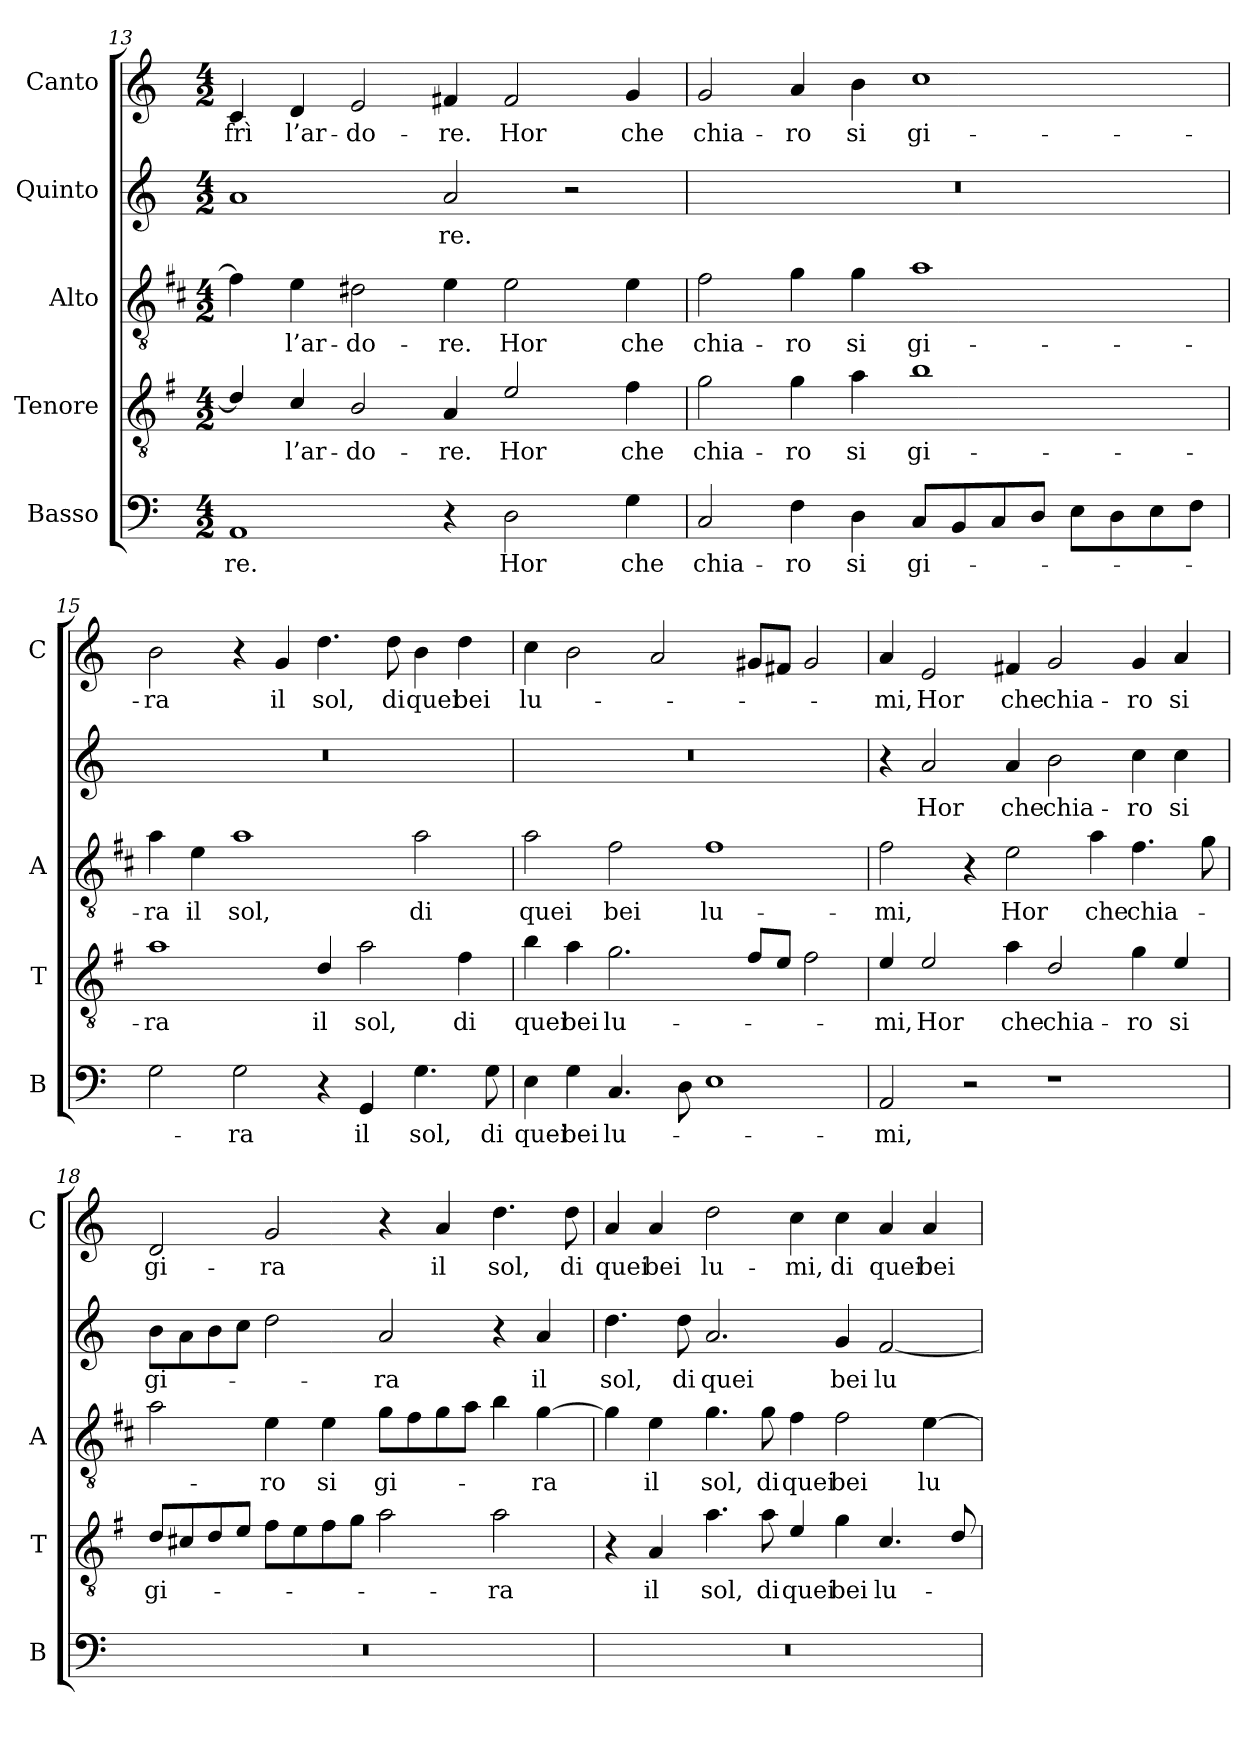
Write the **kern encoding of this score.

**kern	**text	**kern	**text	**kern	**text	**kern	**text	**kern	**text
*part5	*part5	*part4	*part4	*part3	*part3	*part2	*part2	*part1	*part1
*staff5	*staff5	*staff4	*staff4	*staff3	*staff3	*staff2	*staff2	*staff1	*staff1
*I"Basso	*	*I"Tenore	*	*I"Alto	*	*I"Quinto	*	*I"Canto	*
*I'B	*	*I'T	*	*I'A	*	*	*	*I'C	*
*clefF4	*	*clefGv2	*	*clefGv2	*	*clefG2	*	*clefG2	*
*	*	*ITrd4c7	*	*ITrd1c2	*	*	*	*	*
*k[]	*	*k[]	*	*k[]	*	*k[]	*	*k[]	*
*C:	*	*C:	*	*C:	*	*C:	*	*C:	*
*M4/2	*	*M4/2	*	*M4/2	*	*M4/2	*	*M4/2	*
=13	=13	=13	=13	=13	=13	=13	=13	=13	=13
!	!LO:LY:b	!	!	!	!	!	!	!	!LO:LY:b
1AA	-re.	4G/]	.	4e\]	.	1a	.	4c/	-frì
!	!	!	!LO:LY:b	!	!LO:LY:b	!	!	!	!LO:LY:b
.	.	4F/	l’ar-	4d\	l’ar-	.	.	4d/	l’ar-
!	!	!	!LO:LY:b	!	!LO:LY:b	!	!	!	!LO:LY:b
.	.	2E/	-do-	2c#X\	-do-	.	.	2e/	-do-
!	!	!	!LO:LY:b	!	!LO:LY:b	!	!LO:LY:b	!	!LO:LY:b
4r	.	4D/	-re.	4d\	-re.	2a/	-re.	4f#X/	-re.
!	!LO:LY:b	!	!LO:LY:b	!	!LO:LY:b	!	!	!	!LO:LY:b
2D\	Hor	2A/	Hor	2d\	Hor	.	.	2f#/	Hor
.	.	.	.	.	.	2r	.	.	.
!	!LO:LY:b	!	!LO:LY:b	!	!LO:LY:b	!	!	!	!LO:LY:b
4G\	che	4B\	che	4d\	che	.	.	4g/	che
=14	=14	=14	=14	=14	=14	=14	=14	=14	=14
!	!LO:LY:b	!	!LO:LY:b	!	!LO:LY:b	!	!	!	!LO:LY:b
2C/	chia-	2c\	chia-	2e\	chia-	0r	.	2g/	chia-
!	!LO:LY:b	!	!LO:LY:b	!	!LO:LY:b	!	!	!	!LO:LY:b
4F\	-ro	4c\	-ro	4f\	-ro	.	.	4a/	-ro
!	!LO:LY:b	!	!LO:LY:b	!	!LO:LY:b	!	!	!	!LO:LY:b
4D\	si	4d\	si	4f\	si	.	.	4b\	si
!	!LO:LY:b	!	!LO:LY:b	!	!LO:LY:b	!	!	!	!LO:LY:b
8C/L	gi-	1e	gi-	1g	gi-	.	.	1cc	gi-
8BB/	.	.	.	.	.	.	.	.	.
8C/	.	.	.	.	.	.	.	.	.
8D/J	.	.	.	.	.	.	.	.	.
8E\L	.	.	.	.	.	.	.	.	.
8D\	.	.	.	.	.	.	.	.	.
8E\	.	.	.	.	.	.	.	.	.
8F\J	.	.	.	.	.	.	.	.	.
!!LO:LB:g=z
=15	=15	=15	=15	=15	=15	=15	=15	=15	=15
!	!	!	!LO:LY:b	!	!LO:LY:b	!	!	!	!LO:LY:b
2G\	.	1d	-ra	4g\	-ra	0r	.	2b\	-ra
!	!	!	!	!	!LO:LY:b	!	!	!	!
.	.	.	.	4d\	il	.	.	.	.
!	!LO:LY:b	!	!	!	!LO:LY:b	!	!	!	!
2G\	-ra	.	.	1g	sol,	.	.	4r	.
!	!	!	!	!	!	!	!	!	!LO:LY:b
.	.	.	.	.	.	.	.	4g/	il
!	!	!	!LO:LY:b	!	!	!	!	!	!LO:LY:b
4r	.	4G/	il	.	.	.	.	4.dd\	sol,
!	!LO:LY:b	!	!LO:LY:b	!	!	!	!	!	!
4GG/	il	2d\	sol,	.	.	.	.	.	.
!	!	!	!	!	!	!	!	!	!LO:LY:b
.	.	.	.	.	.	.	.	8dd\	di
!	!LO:LY:b	!	!	!	!LO:LY:b	!	!	!	!LO:LY:b
4.G\	sol,	.	.	2g\	di	.	.	4b\	quei
!	!	!	!LO:LY:b	!	!	!	!	!	!LO:LY:b
.	.	4B\	di	.	.	.	.	4dd\	bei
!	!LO:LY:b	!	!	!	!	!	!	!	!
8G\	di	.	.	.	.	.	.	.	.
=16	=16	=16	=16	=16	=16	=16	=16	=16	=16
!	!LO:LY:b	!	!LO:LY:b	!	!LO:LY:b	!	!	!	!LO:LY:b
4E\	quei	4e\	quei	2g\	quei	0r	.	4cc\	lu-
!	!LO:LY:b	!	!LO:LY:b	!	!	!	!	!	!
4G\	bei	4d\	bei	.	.	.	.	2b\	.
!	!LO:LY:b	!	!LO:LY:b	!	!LO:LY:b	!	!	!	!
4.C/	lu-	2.c\	lu-	2e\	bei	.	.	.	.
.	.	.	.	.	.	.	.	2a/	.
8D\	.	.	.	.	.	.	.	.	.
!	!	!	!	!	!LO:LY:b	!	!	!	!
1E	.	.	.	1e	lu-	.	.	.	.
.	.	8B/L	.	.	.	.	.	8g#X/L	.
.	.	8A/J	.	.	.	.	.	8f#X/J	.
.	.	2B\	.	.	.	.	.	2g#/	.
=17	=17	=17	=17	=17	=17	=17	=17	=17	=17
!	!LO:LY:b	!	!LO:LY:b	!	!LO:LY:b	!	!	!	!LO:LY:b
2AA/	-mi,	4A/	-mi,	2e\	-mi,	4r	.	4a/	-mi,
!	!	!	!LO:LY:b	!	!	!	!LO:LY:b	!	!LO:LY:b
.	.	2A/	Hor	.	.	2a/	Hor	2e/	Hor
2r	.	.	.	4r	.	.	.	.	.
!	!	!	!LO:LY:b	!	!LO:LY:b	!	!LO:LY:b	!	!LO:LY:b
.	.	4d\	che	2d\	Hor	4a/	che	4f#X/	che
!	!	!	!LO:LY:b	!	!	!	!LO:LY:b	!	!LO:LY:b
1r	.	2G/	chia-	.	.	2b\	chia-	2g/	chia-
!	!	!	!	!	!LO:LY:b	!	!	!	!
.	.	.	.	4g\	che	.	.	.	.
!	!	!	!LO:LY:b	!	!LO:LY:b	!	!LO:LY:b	!	!LO:LY:b
.	.	4c\	-ro	4.e\	chia-	4cc\	-ro	4g/	-ro
!	!	!	!LO:LY:b	!	!	!	!LO:LY:b	!	!LO:LY:b
.	.	4A/	si	.	.	4cc\	si	4a/	si
.	.	.	.	8f\	.	.	.	.	.
!!LO:LB:g=z
=18	=18	=18	=18	=18	=18	=18	=18	=18	=18
!	!	!	!LO:LY:b	!	!	!	!LO:LY:b	!	!LO:LY:b
0r	.	8G/L	gi-	2g\	.	8b\L	gi-	2d/	gi-
.	.	8F#X/	.	.	.	8a\	.	.	.
.	.	8G/	.	.	.	8b\	.	.	.
.	.	8A/J	.	.	.	8cc\J	.	.	.
!	!	!	!	!	!LO:LY:b	!	!	!	!LO:LY:b
.	.	8B\L	.	4d\	-ro	2dd\	.	2g/	-ra
.	.	8A\	.	.	.	.	.	.	.
!	!	!	!	!	!LO:LY:b	!	!	!	!
.	.	8B\	.	4d\	si	.	.	.	.
.	.	8c\J	.	.	.	.	.	.	.
!	!	!	!	!	!LO:LY:b	!	!LO:LY:b	!	!
.	.	2d\	.	8f\L	gi-	2a/	-ra	4r	.
.	.	.	.	8e\	.	.	.	.	.
!	!	!	!	!	!	!	!	!	!LO:LY:b
.	.	.	.	8f\	.	.	.	4a/	il
.	.	.	.	8g\J	.	.	.	.	.
!	!	!	!LO:LY:b	!	!	!	!	!	!LO:LY:b
.	.	2d\	-ra	4a\	.	4r	.	4.dd\	sol,
!	!	!	!	!	!LO:LY:b	!	!LO:LY:b	!	!
.	.	.	.	[4f\	-ra	4a/	il	.	.
!	!	!	!	!	!	!	!	!	!LO:LY:b
.	.	.	.	.	.	.	.	8dd\	di
=19	=19	=19	=19	=19	=19	=19	=19	=19	=19
!	!	!	!	!	!	!	!LO:LY:b	!	!LO:LY:b
0r	.	4r	.	4f\]	.	4.dd\	sol,	4a/	quei
!	!	!	!LO:LY:b	!	!LO:LY:b	!	!	!	!LO:LY:b
.	.	4D/	il	4d\	il	.	.	4a/	bei
!	!	!	!	!	!	!	!LO:LY:b	!	!
.	.	.	.	.	.	8dd\	di	.	.
!	!	!	!LO:LY:b	!	!LO:LY:b	!	!LO:LY:b	!	!LO:LY:b
.	.	4.d\	sol,	4.f\	sol,	2.a/	quei	2dd\	lu-
!	!	!	!LO:LY:b	!	!LO:LY:b	!	!	!	!
.	.	8d\	di	8f\	di	.	.	.	.
!	!	!	!LO:LY:b	!	!LO:LY:b	!	!	!	!LO:LY:b
.	.	4A/	quei	4e\	quei	.	.	4cc\	-mi,
!	!	!	!LO:LY:b	!	!LO:LY:b	!	!LO:LY:b	!	!LO:LY:b
.	.	4c\	bei	2e\	bei	4g/	bei	4cc\	di
!	!	!	!LO:LY:b	!	!	!	!LO:LY:b	!	!LO:LY:b
.	.	4.F/	lu-	.	.	[2f/	lu-	4a/	quei
!	!	!	!	!	!LO:LY:b	!	!	!	!LO:LY:b
.	.	.	.	[4d\	lu-	.	.	4a/	bei
.	.	8G/	.	.	.	.	.	.	.
=	=	=	=	=	=	=	=	=	=
*-	*-	*-	*-	*-	*-	*-	*-	*-	*-
